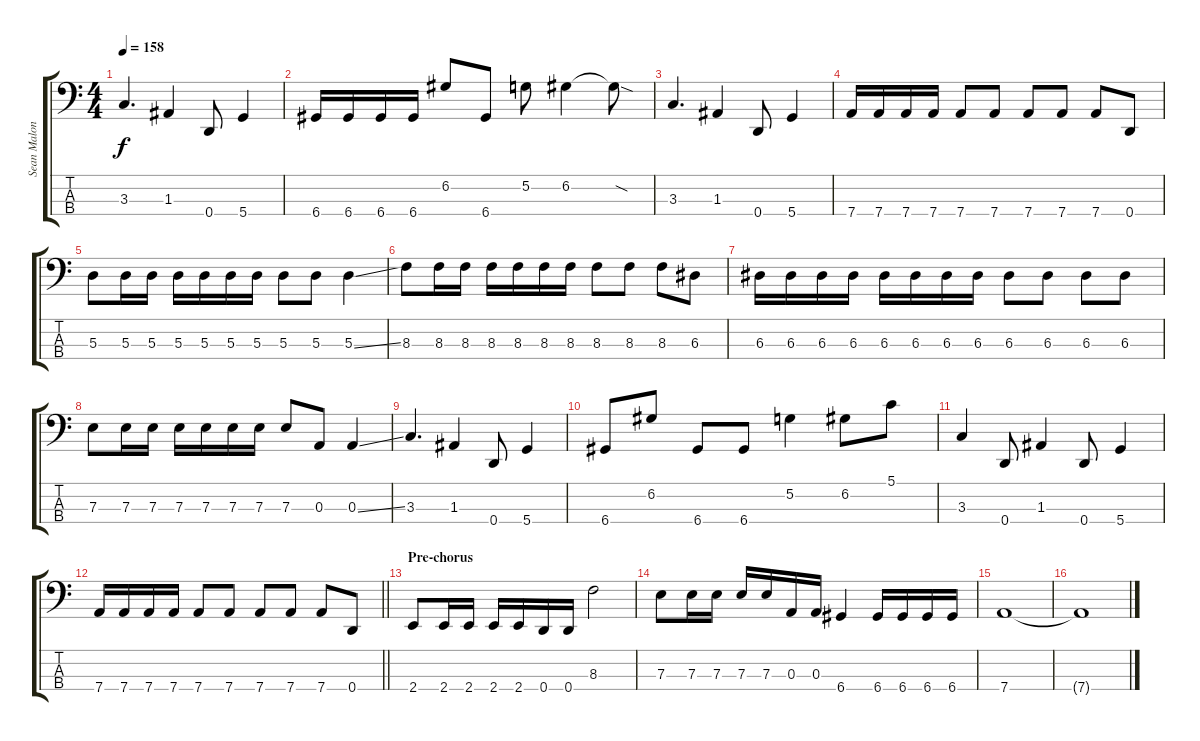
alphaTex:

\track ("Sean Malone" "Sean Malon") {instrument fretlessbass}
\staff {score tabs}
\tuning (G2 D2 A1 D1) {hide}
\ts (4 4)
\tempo 158
\clef f4
\ks c
3.3.4{d dy f} 1.3.4 0.4.8 5.4.4 |
6.4.16 6.4.16 6.4.16 6.4.16 6.2.8 6.4.8 5.2.8 6.2.4 6.2{sod t}.8 |
3.3.4{d} 1.3.4 0.4.8 5.4.4 |
7.4.16 7.4.16 7.4.16 7.4.16 7.4.8 7.4.8 7.4.8 7.4.8 7.4.8 0.4.8 |
5.3.8 5.3.16 5.3.16 5.3.16 5.3.16 5.3.16 5.3.16 5.3.8 5.3.8 5.3{ss}.4 |
8.3.8 8.3.16 8.3.16 8.3.16 8.3.16 8.3.16 8.3.16 8.3.8 8.3.8 8.3.8 6.3.8 |
6.3.16 6.3.16 6.3.16 6.3.16 6.3.16 6.3.16 6.3.16 6.3.16 6.3.8 6.3.8 6.3.8 6.3.8 |
7.3.8 7.3.16 7.3.16 7.3.16 7.3.16 7.3.16 7.3.16 7.3.8 0.3.8 0.3{ss}.4 |
3.3.4{d} 1.3.4 0.4.8 5.4.4 |
6.4.8 6.2.8 6.4.8 6.4.8 5.2.4 6.2.8 5.1.8 |
3.3.4 0.4.8 1.3.4 0.4.8 5.4.4 |
\barLineRight lightlight
7.4.16 7.4.16 7.4.16 7.4.16 7.4.8 7.4.8 7.4.8 7.4.8 7.4.8 0.4.8 |
\section ("" "Pre-chorus")
2.4.8 2.4.16 2.4.16 2.4.16 2.4.16 0.4.16 0.4.16 8.3.2 |
7.3.8 7.3.16 7.3.16 7.3.16 7.3.16 0.3.16 0.3.16 6.4.4 6.4.16 6.4.16 6.4.16 6.4.16 |
7.4.1 |
7.4{t}.1
